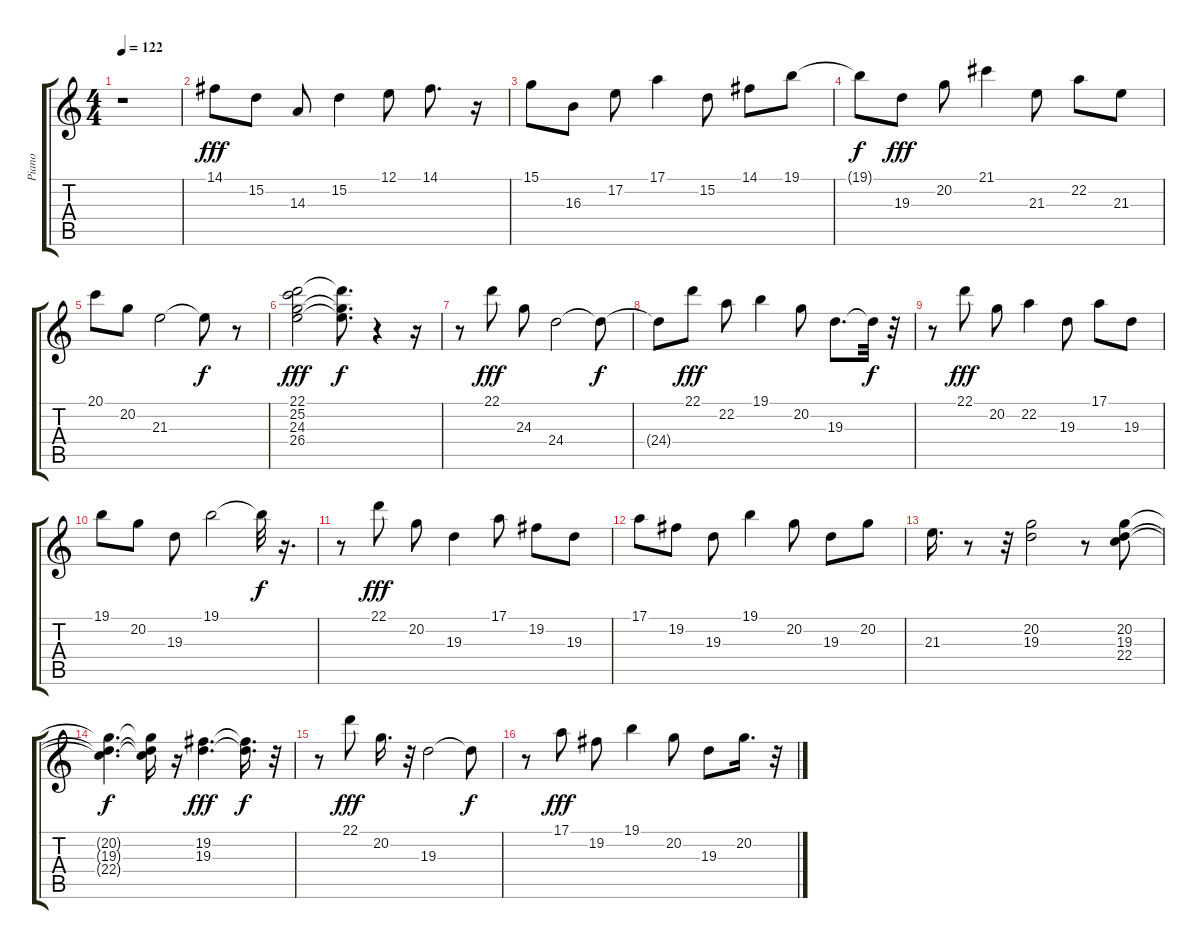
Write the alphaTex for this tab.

\track ("Piano" "Piano") {instrument electricpiano2}
\staff {score tabs}
\tuning (E4 B3 G3 D3 A2 E2) {hide}
\ts (4 4)
\tempo 122
\clef g2
\ks c
r.1{dy fff} |
14.1.8 15.2.8 14.3.8 15.2.4 12.1.8 14.1.8{d} r.16 |
15.1.8 16.3.8 17.2.8 17.1.4 15.2.8 14.1.8 19.1.8 |
19.1{t}.8{dy f} 19.3.8{dy fff} 20.2.8 21.1.4 21.3.8 22.2.8 21.3.8 |
20.1.8 20.2.8 21.3.2 21.3{t}.8{dy f} r.8 |
(22.1 25.2 24.3 26.4).2{dy fff} (22.1{t} 24.3{t} 26.4{t}).8{d dy f} r.4 r.16 |
r.8 22.1.8{dy fff} 24.3.8 24.4.2 24.4{t}.8{dy f} |
24.4{t}.8 22.1.8{dy fff} 22.2.8 19.1.4 20.2.8 19.3.8{d} 19.3{t}.32{dy f} r.32 |
r.8 22.1.8{dy fff} 20.2.8 22.2.4 19.3.8 17.1.8 19.3.8 |
19.1.8 20.2.8 19.3.8 19.1.2 19.1{t}.32{dy f} r.16{d} |
r.8 22.1.8{dy fff} 20.2.8 19.3.4 17.1.8 19.2.8 19.3.8 |
17.1.8 19.2.8 19.3.8 19.1.4 20.2.8 19.3.8 20.2.8 |
21.3.16{d} r.8 r.32 (20.2 19.3).2 r.8 (20.2 19.3 22.4).8 |
(20.2{t} 19.3{t} 22.4{t}).4{d dy f} (20.2{t} 19.3{t} 22.4{t}).16 r.16 (19.2 19.3).4{d dy fff} (19.2{t} 19.3{t}).16{d dy f} r.32 |
r.8 22.1.8{dy fff} 20.2.16{d} r.32 19.3.2 19.3{t}.8{dy f} |
r.8 17.1.8{dy fff} 19.2.8 19.1.4 20.2.8 19.3.8 20.2.16{d} r.32
